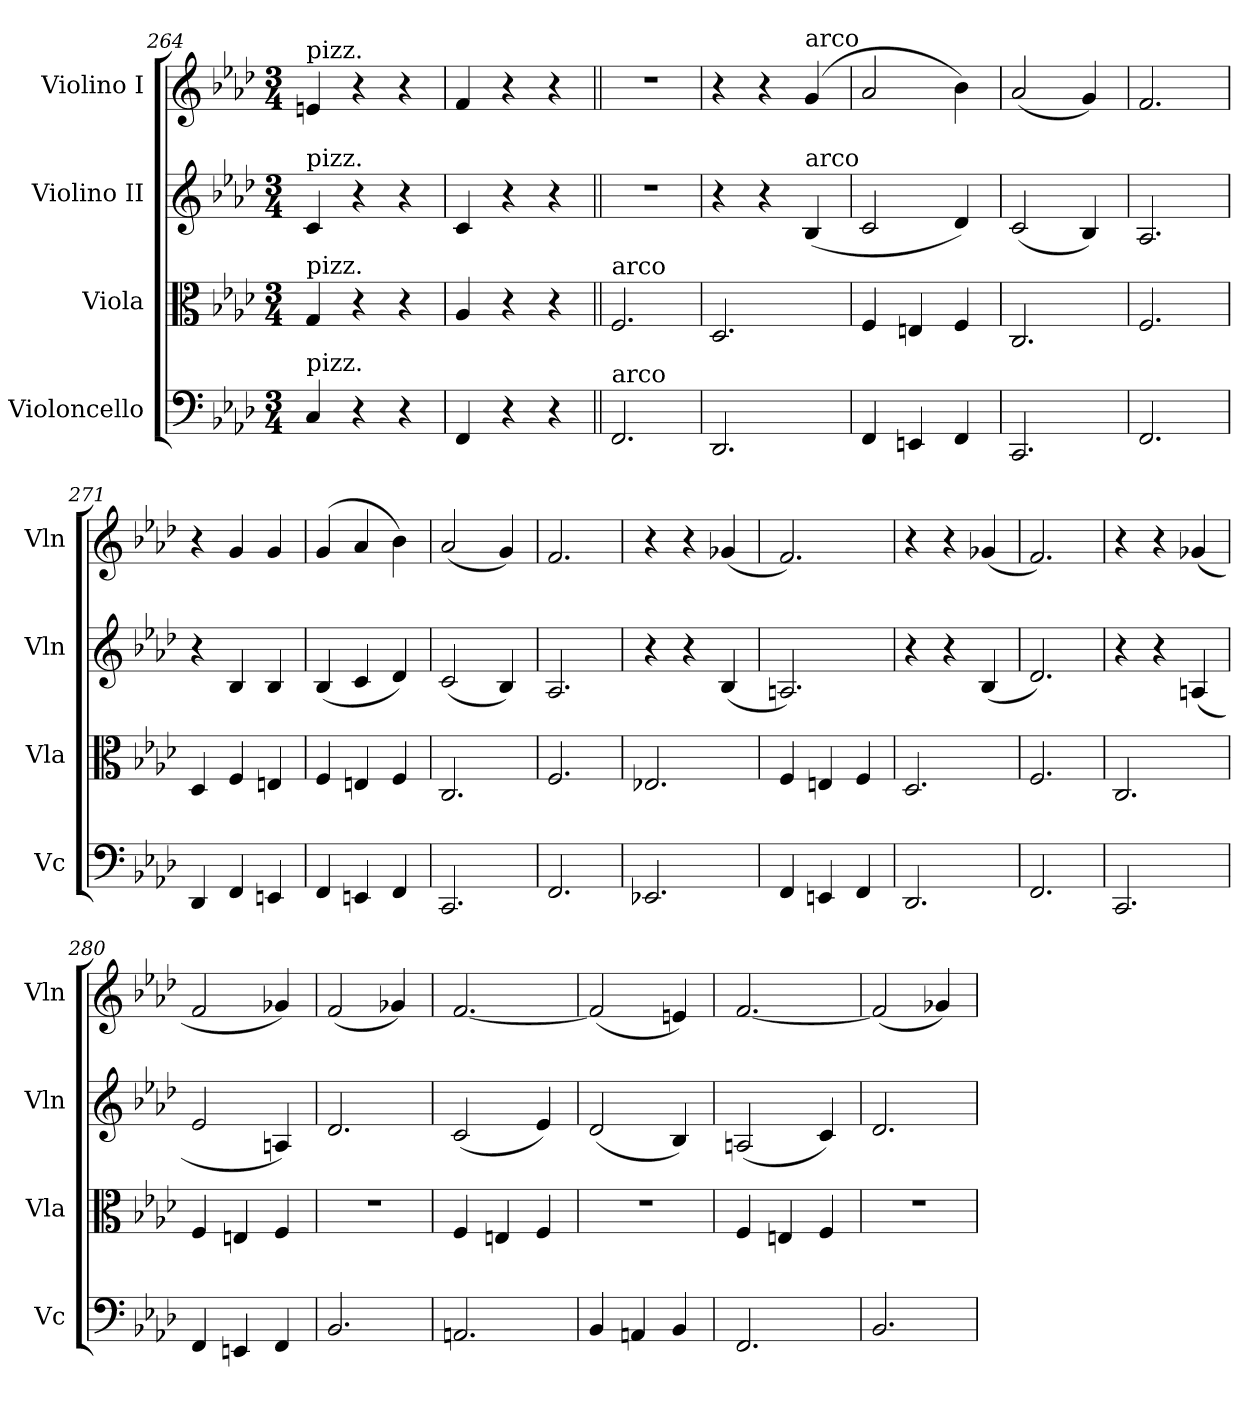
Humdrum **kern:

**kern	**kern	**kern	**kern
*part4	*part3	*part2	*part1
*staff4	*staff3	*staff2	*staff1
*I"Violoncello	*I"Viola	*I"Violino II	*I"Violino I
*I'Vc	*I'Vla	*I'Vln	*I'Vln
*clefF4	*clefC3	*clefG2	*clefG2
*k[b-e-a-d-]	*k[b-e-a-d-]	*k[b-e-a-d-]	*k[b-e-a-d-]
*M3/4	*M3/4	*M3/4	*M3/4
=264	=264	=264	=264
!	!	!	!LO:TX:a:t=pizz.
!	!	!LO:TX:a:t=pizz.	!
!	!LO:TX:a:t=pizz.	!	!
!LO:TX:a:t=pizz.	!	!	!
4C/	4G/	4c/	4en/
4r	4r	4r	4r
4r	4r	4r	4r
=265	=265	=265	=265
4FF/	4A-/	4c/	4f/
4r	4r	4r	4r
4r	4r	4r	4r
=266||	=266||	=266||	=266||
!	!LO:TX:a:t=arco	!	!
!LO:TX:a:t=arco	!	!	!
2.FF/	2.F/	2.r	2.r
=267	=267	=267	=267
2.DD-/	2.D-/	4r	4r
.	.	4r	4r
!	!	!	!LO:TX:a:t=arco
!	!	!LO:TX:a:t=arco	!
.	.	(4B-/	(4g/
=268	=268	=268	=268
4FF/	4F/	2c/	2a-/
4EEn/	4En/	.	.
4FF/	4F/	4d-/)	4b-\)
=269	=269	=269	=269
2.CC/	2.C/	(2c/	(2a-/
.	.	4B-/)	4g/)
=270	=270	=270	=270
2.FF/	2.F/	2.A-/	2.f/
=271	=271	=271	=271
4DD-/	4D-/	4r	4r
4FF/	4F/	4B-/	4g/
4EEn/	4En/	4B-/	4g/
=272	=272	=272	=272
4FF/	4F/	(4B-/	(4g/
4EEn/	4En/	4c/	4a-/
4FF/	4F/	4d-/)	4b-\)
=273	=273	=273	=273
2.CC/	2.C/	(2c/	(2a-/
.	.	4B-/)	4g/)
=274	=274	=274	=274
2.FF/	2.F/	2.A-/	2.f/
=275	=275	=275	=275
2.EE-X/	2.E-X/	4r	4r
.	.	4r	4r
.	.	(4B-/	(4g-X/
=276	=276	=276	=276
4FF/	4F/	2.An/)	2.f/)
4EEn/	4En/	.	.
4FF/	4F/	.	.
=277	=277	=277	=277
2.DD-/	2.D-/	4r	4r
.	.	4r	4r
.	.	(4B-/	(4g-X/
!!LO:LB:g=z
=278	=278	=278	=278
2.FF/	2.F/	2.d-/)	2.f/)
=279	=279	=279	=279
2.CC/	2.C/	4r	4r
.	.	4r	4r
.	.	(4An/	(4g-X/
=280	=280	=280	=280
4FF/	4F/	2e-/	2f/
4EEn/	4En/	.	.
4FF/	4F/	4An/)	4g-X/)
=281	=281	=281	=281
2.BB-/	2.r	2.d-/	(2f/
.	.	.	4g-X/)
=282	=282	=282	=282
2.AAn/	4F/	(2c/	[2.f/
.	4En/	.	.
.	4F/	4e-/)	.
=283	=283	=283	=283
4BB-/	2.r	(2d-/	(2f/]
4AAn/	.	.	.
4BB-/	.	4B-/)	4en/)
=284	=284	=284	=284
2.FF/	4F/	(2An/	[2.f/
.	4En/	.	.
.	4F/	4c/)	.
=285	=285	=285	=285
2.BB-/	2.r	2.d-/	(2f/]
.	.	.	4g-X/)
=	=	=	=
*-	*-	*-	*-
